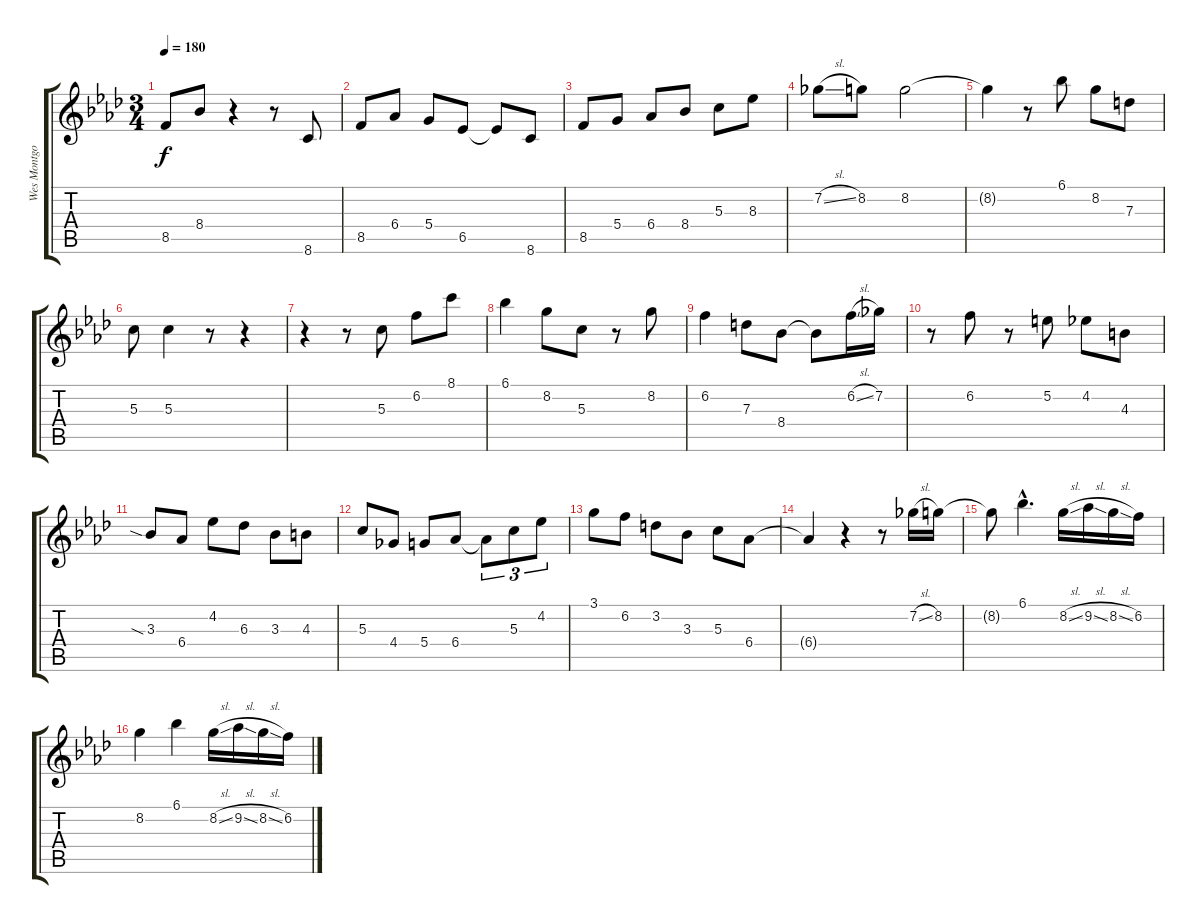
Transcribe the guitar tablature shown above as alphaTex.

\track ("Wes Montgomery" "Wes Montgo") {instrument electricguitarjazz}
\staff {score tabs}
\tuning (E4 B3 G3 D3 A2 E2) {hide}
\ts (3 4)
\tempo 180
\clef g2
\ks ab
8.5.8{dy f} 8.4.8 r.4 r.8 8.6.8 |
8.5.8 6.4.8 5.4.8 6.5.8 6.5{t}.8 8.6.8 |
8.5.8 5.4.8 6.4.8 8.4.8 5.3.8 8.3.8 |
7.2{sl}.8 8.2.8 8.2.2 |
8.2{t}.4 r.8 6.1.8 8.2.8 7.3.8 |
5.3.8 5.3.4 r.8 r.4 |
r.4 r.8 5.3.8 6.2.8 8.1.8 |
6.1.4 8.2.8 5.3.8 r.8 8.2.8 |
6.2.4 7.3.8 8.4.8 8.4{t}.8 6.2{sl}.16 7.2.16 |
r.8 6.2.8 r.8 5.2.8 4.2.8 4.3.8 |
3.3{sia}.8 6.4.8 4.2.8 6.3.8 3.3.8 4.3.8 |
5.3.8 4.4.8 5.4.8 6.4.8 6.4{t}.8{tu (3 2)} 5.3.8{tu (3 2)} 4.2.8{tu (3 2)} |
3.1.8 6.2.8 3.2.8 3.3.8 5.3.8 6.4.8 |
6.4{t}.4 r.4 r.8 7.2{sl}.16 8.2.16 |
8.2{t}.8 6.1{hac}.4{d} 8.2{sl}.16 9.2{sl}.16 8.2{sl}.16 6.2.16 |
8.2.4 6.1.4 8.2{sl}.16 9.2{sl}.16 8.2{sl}.16 6.2.16
